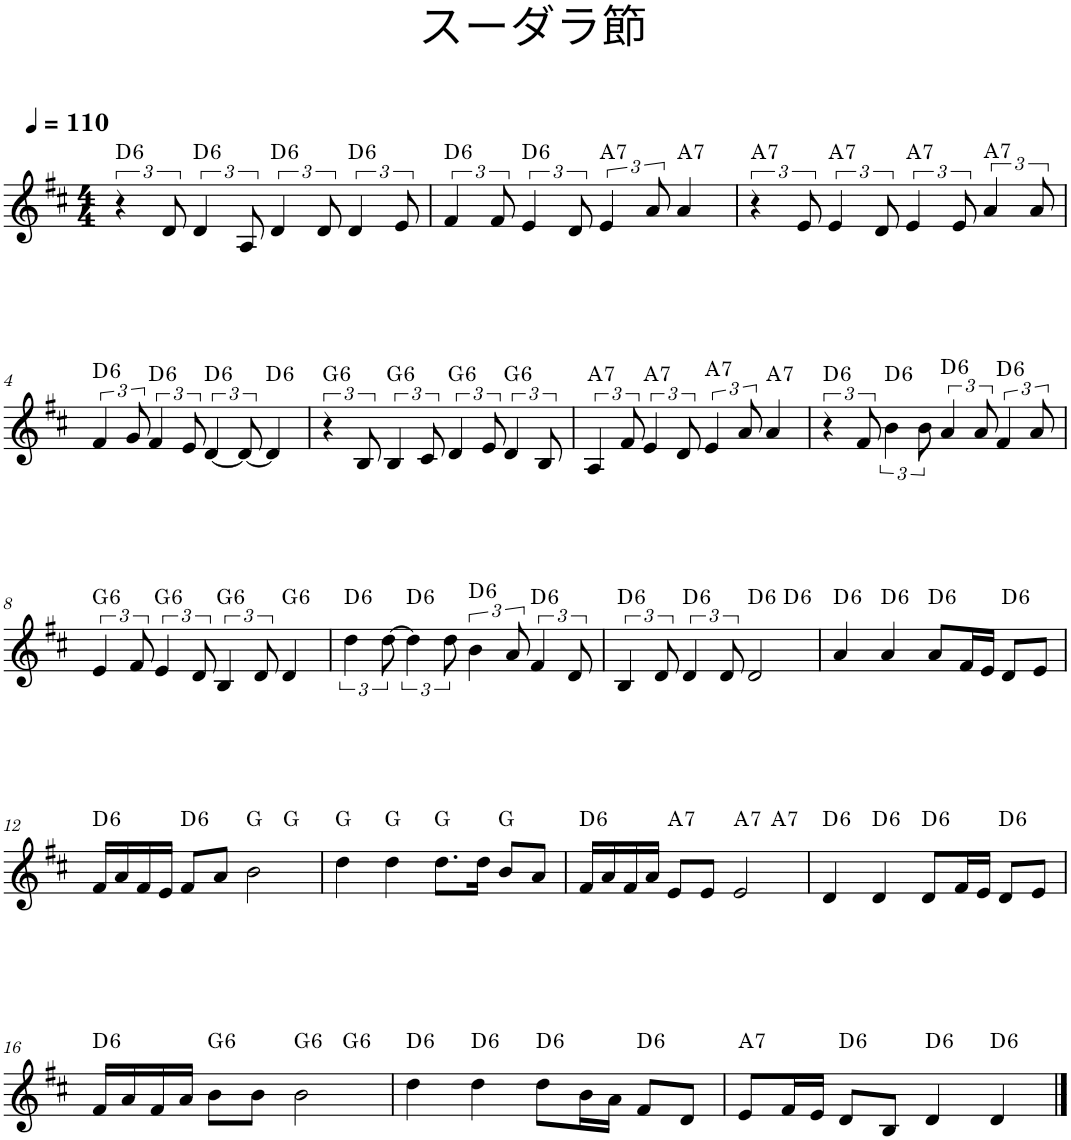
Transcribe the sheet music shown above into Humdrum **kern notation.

**kern	**harte
*part1	*part1
*staff1	*
*I"Piano	*
*I'Pno.	*
*clefG2	*
*k[f#c#]	*
*M4/4	*
*MM110	*
=1	=1
!	!LO:H:kt=6
6r	D:maj6
12d/	.
!	!LO:H:kt=6
6d/	D:maj6
12A/	.
!	!LO:H:kt=6
6d/	D:maj6
12d/	.
!	!LO:H:kt=6
6d/	D:maj6
12e/	.
=2	=2
!	!LO:H:kt=6
6f#/	D:maj6
12f#/	.
!	!LO:H:kt=6
6e/	D:maj6
12d/	.
!	!LO:H:kt=7
6e/	A:7
12a/	.
!	!LO:H:kt=7
4a/	A:7
=3	=3
!	!LO:H:kt=7
6r	A:7
12e/	.
!	!LO:H:kt=7
6e/	A:7
12d/	.
!	!LO:H:kt=7
6e/	A:7
12e/	.
!	!LO:H:kt=7
6a/	A:7
12a/	.
!!LO:LB:g=z
=4	=4
!	!LO:H:kt=6
6f#/	D:maj6
12g/	.
!	!LO:H:kt=6
6f#/	D:maj6
12e/	.
!	!LO:H:kt=6
[4d/	D:maj6
!	!LO:H:kt=6
4d/]	D:maj6
=5	=5
!	!LO:H:kt=6
6r	G:maj6
12B/	.
!	!LO:H:kt=6
6B/	G:maj6
12c#/	.
!	!LO:H:kt=6
6d/	G:maj6
12e/	.
!	!LO:H:kt=6
6d/	G:maj6
12B/	.
=6	=6
!	!LO:H:kt=7
6A/	A:7
12f#/	.
!	!LO:H:kt=7
6e/	A:7
12d/	.
!	!LO:H:kt=7
6e/	A:7
12a/	.
!	!LO:H:kt=7
4a/	A:7
=7	=7
!	!LO:H:kt=6
6r	D:maj6
12f#/	.
!	!LO:H:kt=6
6b\	D:maj6
12b\	.
!	!LO:H:kt=6
6a/	D:maj6
12a/	.
!	!LO:H:kt=6
6f#/	D:maj6
12a/	.
!!LO:LB:g=z
=8	=8
!	!LO:H:kt=6
6e/	G:maj6
12f#/	.
!	!LO:H:kt=6
6e/	G:maj6
12d/	.
!	!LO:H:kt=6
6B/	G:maj6
12d/	.
!	!LO:H:kt=6
4d/	G:maj6
=9	=9
!	!LO:H:kt=6
6dd\	D:maj6
[12dd\	.
!	!LO:H:kt=6
6dd\]	D:maj6
12dd\	.
!	!LO:H:kt=6
6b\	D:maj6
12a/	.
!	!LO:H:kt=6
6f#/	D:maj6
12d/	.
=10	=10
!	!LO:H:kt=6
*^	*
6B/	2.ryy	D:maj6
12d/	.	.
!	!	!LO:H:kt=6
6d/	.	D:maj6
12d/	.	.
!	!	!LO:H:kt=6
2d/	.	D:maj6
!	!	!LO:H:kt=6
.	4ryy	D:maj6
=11	=11	=11
!	!	!LO:H:kt=6
*v	*v	*
4a/	D:maj6
!	!LO:H:kt=6
4a/	D:maj6
!	!LO:H:kt=6
8a/L	D:maj6
16f#/L	.
16e/JJ	.
!	!LO:H:kt=6
8d/L	D:maj6
8e/J	.
!!LO:LB:g=z
=12	=12
!	!LO:H:kt=6
*^	*
16f#/LL	2.ryy	D:maj6
16a/	.	.
16f#/	.	.
16e/JJ	.	.
!	!	!LO:H:kt=6
8f#/L	.	D:maj6
8a/J	.	.
2b\	.	G:maj
.	4ryy	G:maj
*v	*v	*
=13	=13
4dd\	G:maj
4dd\	G:maj
8.dd\L	G:maj
16dd\Jk	.
8b/L	G:maj
8a/J	.
=14	=14
!	!LO:H:kt=6
*^	*
16f#/LL	2.ryy	D:maj6
16a/	.	.
16f#/	.	.
16a/JJ	.	.
!	!	!LO:H:kt=7
8e/L	.	A:7
8e/J	.	.
!	!	!LO:H:kt=7
2e/	.	A:7
!	!	!LO:H:kt=7
.	4ryy	A:7
=15	=15	=15
!	!	!LO:H:kt=6
*v	*v	*
4d/	D:maj6
!	!LO:H:kt=6
4d/	D:maj6
!	!LO:H:kt=6
8d/L	D:maj6
16f#/L	.
16e/JJ	.
!	!LO:H:kt=6
8d/L	D:maj6
8e/J	.
!!LO:LB:g=z
=16	=16
!	!LO:H:kt=6
*^	*
16f#/LL	2.ryy	D:maj6
16a/	.	.
16f#/	.	.
16a/JJ	.	.
!	!	!LO:H:kt=6
8b\L	.	G:maj6
8b\J	.	.
!	!	!LO:H:kt=6
2b\	.	G:maj6
!	!	!LO:H:kt=6
.	4ryy	G:maj6
=17	=17	=17
!	!	!LO:H:kt=6
*v	*v	*
4dd\	D:maj6
!	!LO:H:kt=6
4dd\	D:maj6
!	!LO:H:kt=6
8dd\L	D:maj6
16b\L	.
16a\JJ	.
!	!LO:H:kt=6
8f#/L	D:maj6
8d/J	.
=18	=18
!	!LO:H:kt=7
8e/L	A:7
16f#/L	.
16e/JJ	.
!	!LO:H:kt=6
8d/L	D:maj6
8B/J	.
!	!LO:H:kt=6
4d/	D:maj6
!	!LO:H:kt=6
4d/	D:maj6
==	==
*-	*-
